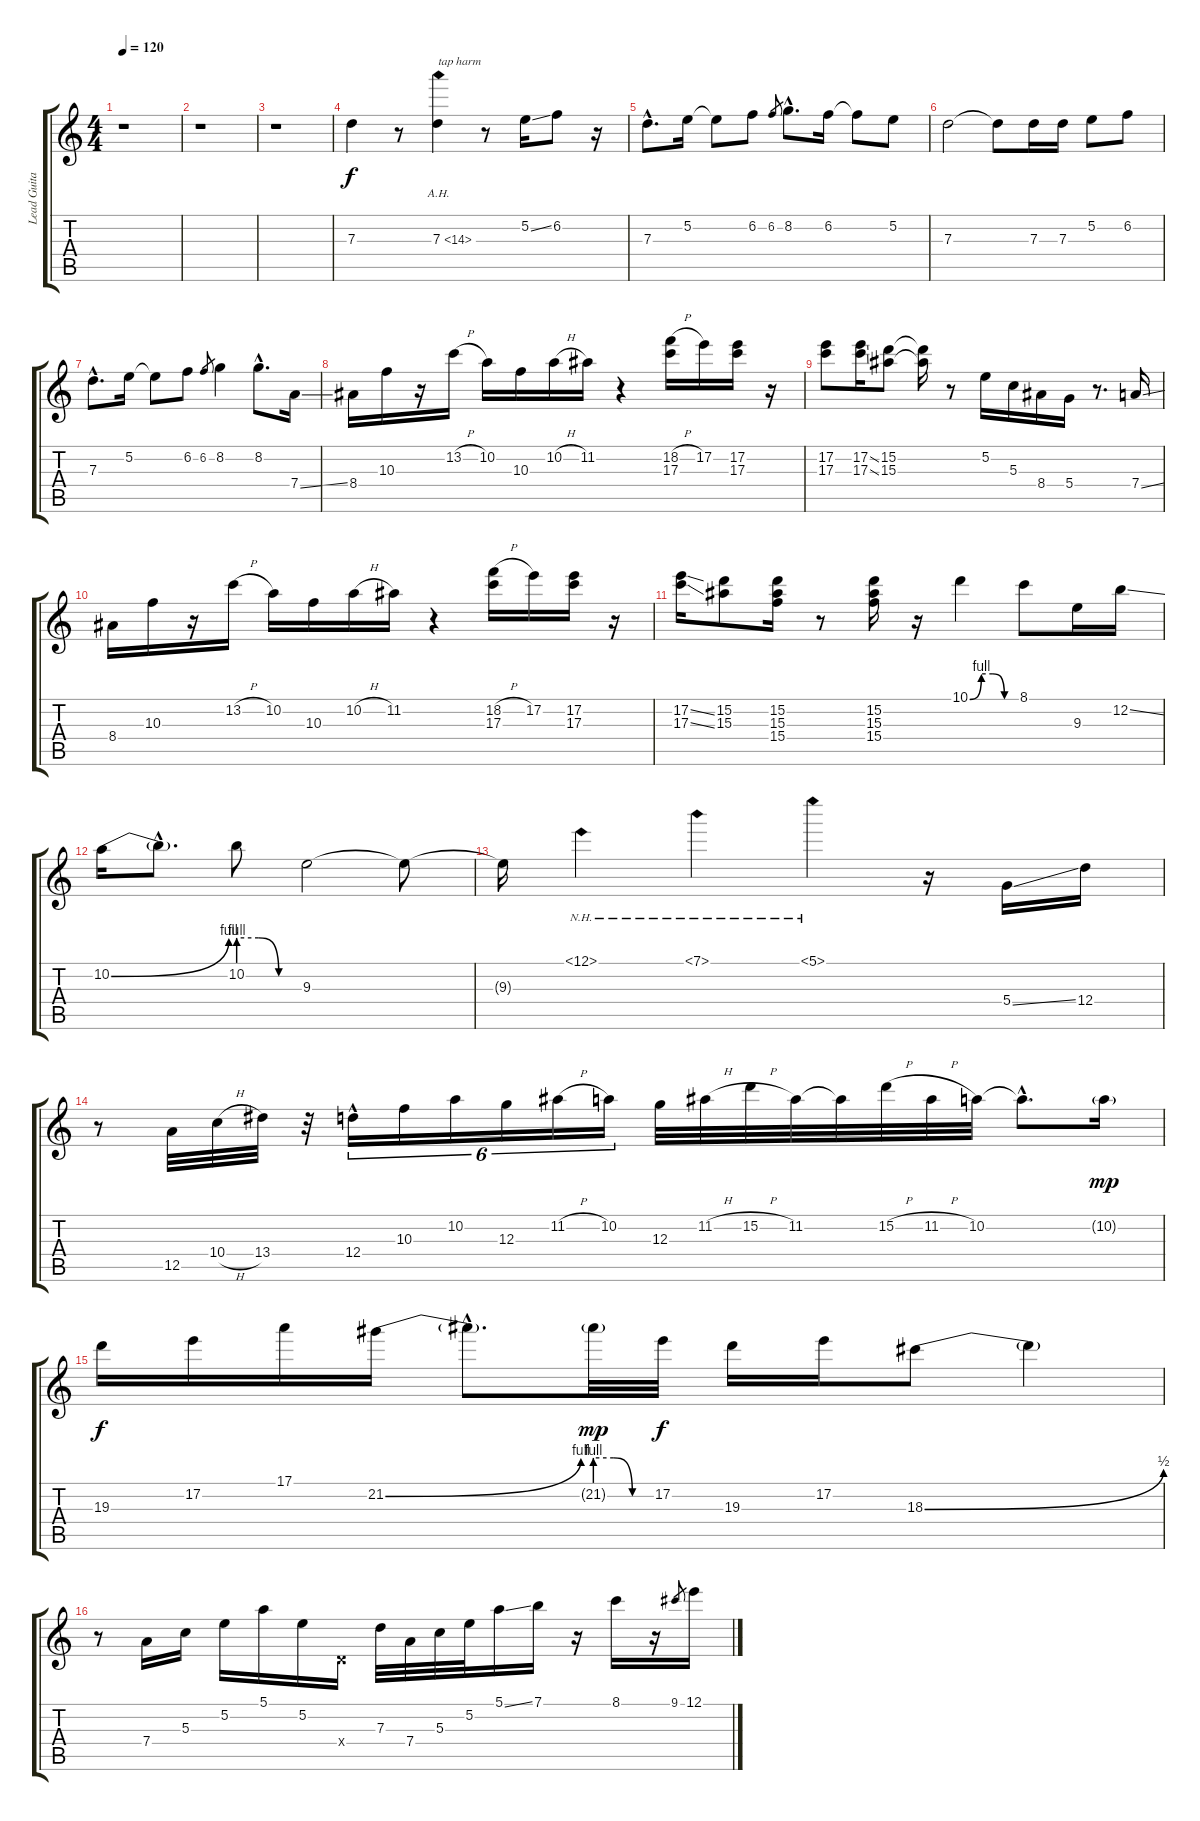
\track ("Lead Guitar" "Lead Guita") {instrument electricguitarclean}
\staff {score tabs}
\tuning (E4 B3 G3 D3 A2 E2) {hide}
\ts (4 4)
\tempo 120
\clef g2
\ks c
r.1{dy f} |
r.1 |
r.1 |
7.3.4 r.8 7.3{ah 7}.4{txt "tap harm"} r.8 5.2{ss}.16 6.2.8 r.16 |
7.3{hac}.8{d} 5.2.16 5.2{t}.8 6.2.8 6.2.8{gr} 8.2{hac}.8{d} 6.2.16 6.2{t}.8 5.2.8 |
7.3.2 7.3{t}.8 7.3.16 7.3.16 5.2.8 6.2.8 |
7.3{hac}.8{d} 5.2.16 5.2{t}.8 6.2.8 6.2.8{gr} 8.2.4 8.2{hac}.8{d} 7.4{ss}.16 |
8.4.16 10.3.16 r.16 13.2{h}.16 10.2.16 10.3.16 10.2{h}.16 11.2.16 r.4 (18.2{h} 17.3).16 17.2.16 (17.2 17.3).16 r.16 |
(17.2 17.3).8 (17.2{ss} 17.3{ss}).16 (15.2 15.3).8 (15.2{t} 15.3{t}).16 r.8 5.2.16 5.3.16 8.4.16 5.4.16 r.8{d} 7.4{ss}.16 |
8.4.16 10.3.16 r.16 13.2{h}.16 10.2.16 10.3.16 10.2{h}.16 11.2.16 r.4 (18.2{h} 17.3).16 17.2.16 (17.2 17.3).16 r.16 |
(17.2{ss} 17.3{ss}).16 (15.2 15.3).8 (15.2 15.3 15.4).16 r.8 (15.2 15.3 15.4).16 r.16 10.1{be (custom 0 0 15 4 30 4 45 0 60 0)}.4 8.1.8 9.3.16 12.2{ss}.16 |
10.2{be (bend 0 0 60 4)}.16 10.2{hac t}.8{d} 10.2{be (custom 0 4 20 4 40 0 60 0)}.8 9.3.2 9.3{t}.8 |
9.3{t}.16 12.1{nh}.4 7.1{nh}.4 5.1{nh}.4 r.16 5.4{ss}.16 12.4.16 |
r.8 12.5.32 10.4{h}.32 13.4.32 r.32 12.4{hac}.16{tu (6 4)} 10.3.16{tu (6 4)} 10.2.16{tu (6 4)} 12.3.16{tu (6 4)} 11.2{h}.16{tu (6 4)} 10.2.16{tu (6 4)} 12.3.32 11.2{h}.32 15.2{h}.32 11.2.32 11.2{t}.32 15.2{h}.32 11.2{h}.32 10.2.32 10.2{hac t}.8{d} 10.2{g}.16{dy mp} |
19.3.16{dy f} 17.2.16 17.1.16 21.2{be (bend 0 0 60 4)}.16 21.2{hac t}.8{d} 21.2{be (custom 0 4 20 4 40 0 60 0) g}.32{dy mp} 17.2.32{dy f} 19.3.16 17.2.16 18.3{be (bend 0 0 60 2)}.8 18.3{t}.4 |
r.8 7.4.16 5.3.16 5.2.16 5.1.16 5.2.16 0.4{x}.16 7.3.32 7.4.32 5.3.32 5.2.32 5.1{ss}.16 7.1.16 r.16 8.1.16 r.16 9.1.8{gr} 12.1.16
